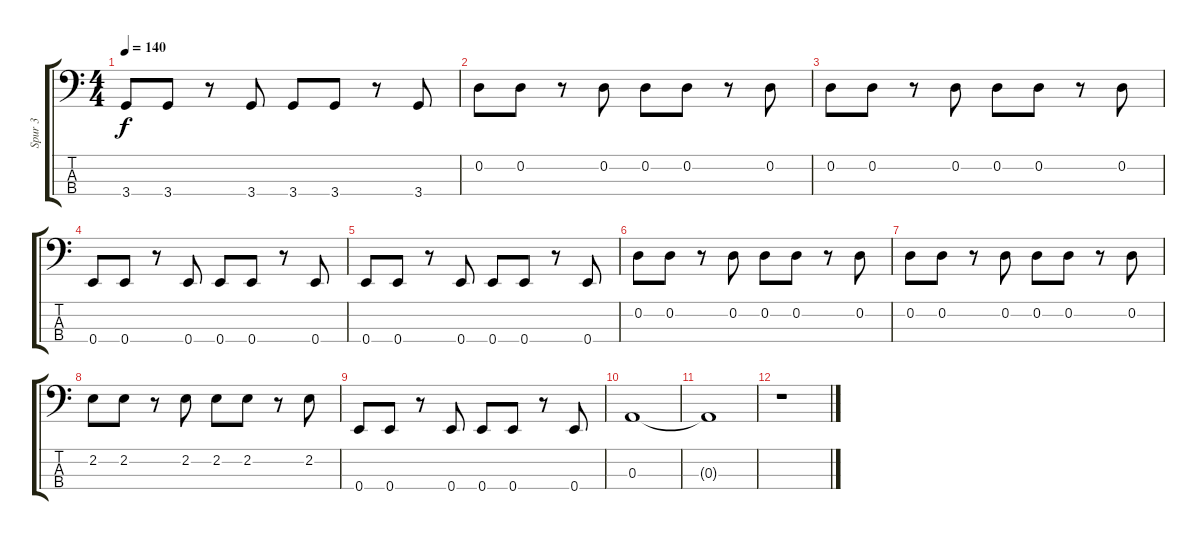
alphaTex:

\track ("Spur 3" "Spur 3") {instrument electricbasspick}
\staff {score tabs}
\tuning (G2 D2 A1 E1) {hide}
\ts (4 4)
\tempo 140
\clef f4
\ks c
3.4.8{dy f} 3.4.8 r.8 3.4.8 3.4.8 3.4.8 r.8 3.4.8 |
0.2.8 0.2.8 r.8 0.2.8 0.2.8 0.2.8 r.8 0.2.8 |
0.2.8 0.2.8 r.8 0.2.8 0.2.8 0.2.8 r.8 0.2.8 |
0.4.8 0.4.8 r.8 0.4.8 0.4.8 0.4.8 r.8 0.4.8 |
0.4.8 0.4.8 r.8 0.4.8 0.4.8 0.4.8 r.8 0.4.8 |
0.2.8 0.2.8 r.8 0.2.8 0.2.8 0.2.8 r.8 0.2.8 |
0.2.8 0.2.8 r.8 0.2.8 0.2.8 0.2.8 r.8 0.2.8 |
2.2.8 2.2.8 r.8 2.2.8 2.2.8 2.2.8 r.8 2.2.8 |
0.4.8 0.4.8 r.8 0.4.8 0.4.8 0.4.8 r.8 0.4.8 |
0.3.1 |
0.3{t}.1 |
r.1
